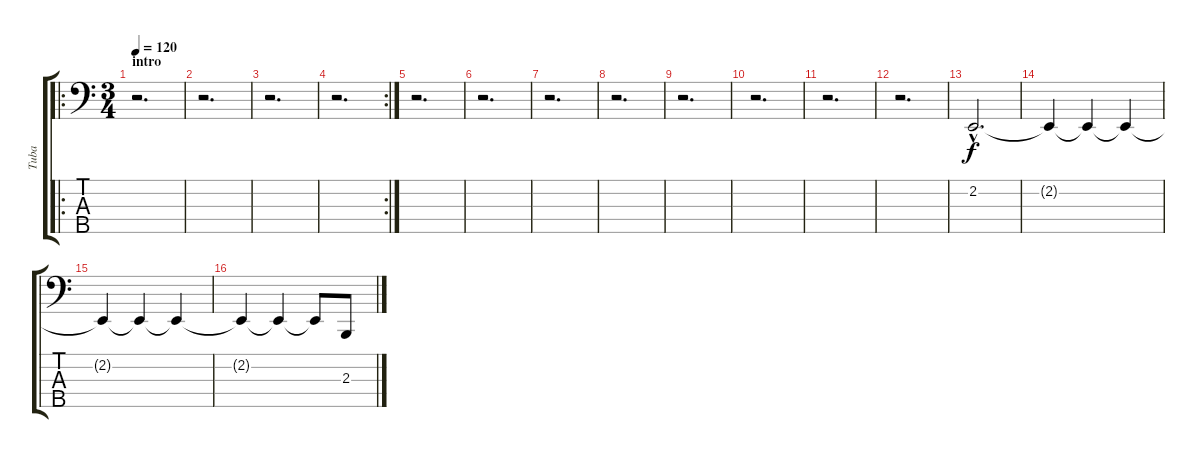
\track ("Tuba" "Tuba") {instrument tuba}
\staff {score tabs}
\tuning (G2 D2 A1 E1 B0) {hide}
\ro
\ts (3 4)
\section ("" "intro")
\tempo 120
\clef f4
\ks c
r.2{d dy f instrument tuba} |
r.2{d} |
r.2{d} |
\rc 2
r.2{d} |
r.2{d} |
r.2{d} |
r.2{d} |
r.2{d} |
r.2{d} |
r.2{d} |
r.2{d} |
r.2{d} |
2.2{hac}.2{d} |
2.2{t}.4 2.2{t}.4 2.2{t}.4 |
2.2{t}.4 2.2{t}.4 2.2{t}.4 |
2.2{t}.4 2.2{t}.4 2.2{t}.8 2.3.8
